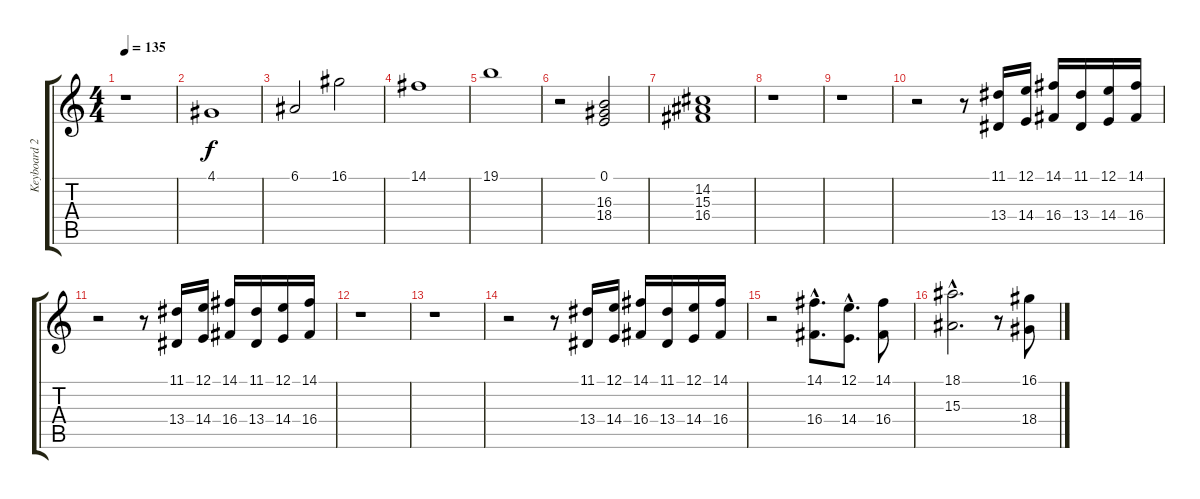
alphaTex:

\track ("Keyboard 2" "Keyboard 2") {instrument stringensemble2}
\staff {score tabs}
\tuning (E4 B3 G3 D3 A2 E2) {hide}
\ts (4 4)
\tempo 135
\clef g2
\ks c
r.1{dy f} |
4.1.1{balance 11} |
6.1.2 16.1.2 |
14.1.1 |
19.1.1 |
r.2 (0.1 16.3 18.4).2 |
(14.2 15.3 16.4).1 |
r.1 |
r.1 |
r.2 r.8 (11.1 13.4).16{instrument brasssection} (12.1 14.4).16 (14.1 16.4).16 (11.1 13.4).16 (12.1 14.4).16 (14.1 16.4).16 |
r.2{instrument brasssection} r.8 (11.1 13.4).16 (12.1 14.4).16 (14.1 16.4).16 (11.1 13.4).16 (12.1 14.4).16 (14.1 16.4).16 |
r.1 |
r.1 |
r.2{instrument brasssection} r.8 (11.1 13.4).16 (12.1 14.4).16 (14.1 16.4).16 (11.1 13.4).16 (12.1 14.4).16 (14.1 16.4).16 |
r.2 (14.1{hac} 16.4{hac}).8{d} (12.1{hac} 14.4{hac}).8{d} (14.1 16.4).8 |
(18.1{hac} 15.3{hac}).2{d} r.8 (16.1 18.4).8
